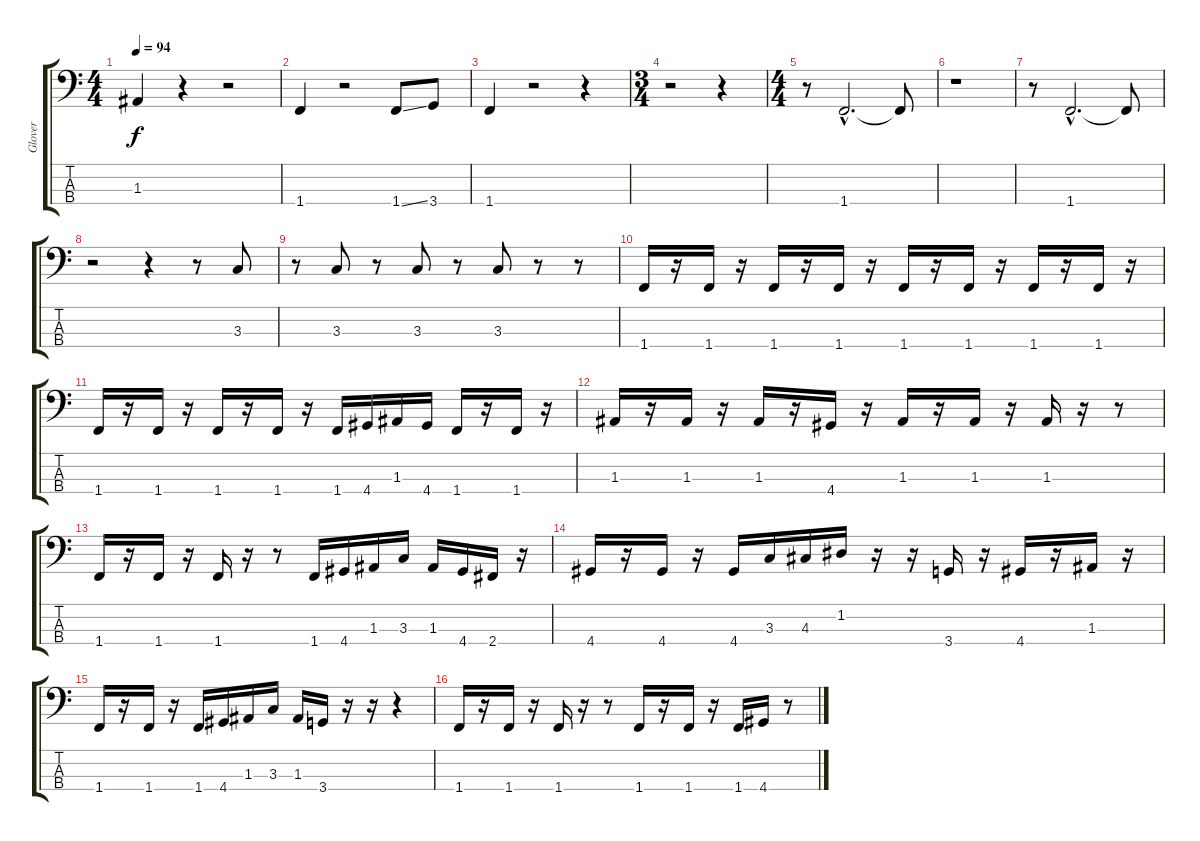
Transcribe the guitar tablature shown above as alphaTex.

\track ("Glover" "Glover") {instrument electricbassfinger}
\staff {score tabs}
\tuning (G2 D2 A1 E1) {hide}
\ts (4 4)
\tempo 94
\clef f4
\ks c
1.3.4{dy f} r.4 r.2 |
1.4.4 r.2 1.4{ss}.8 3.4.8 |
1.4.4 r.2 r.4 |
\ts (3 4)
r.2 r.4 |
\ts (4 4)
r.8 1.4{hac}.2{d} 1.4{t}.8 |
r.1 |
r.8 1.4{hac}.2{d} 1.4{t}.8 |
r.2 r.4 r.8 3.3.8 |
r.8 3.3.8 r.8 3.3.8 r.8 3.3.8 r.8 r.8 |
1.4.16 r.16 1.4.16 r.16 1.4.16 r.16 1.4.16 r.16 1.4.16 r.16 1.4.16 r.16 1.4.16 r.16 1.4.16 r.16 |
1.4.16 r.16 1.4.16 r.16 1.4.16 r.16 1.4.16 r.16 1.4.16 4.4.16 1.3.16 4.4.16 1.4.16 r.16 1.4.16 r.16 |
1.3.16 r.16 1.3.16 r.16 1.3.16 r.16 4.4.16 r.16 1.3.16 r.16 1.3.16 r.16 1.3.16 r.16 r.8 |
1.4.16 r.16 1.4.16 r.16 1.4.16 r.16 r.8 1.4.16 4.4.16 1.3.16 3.3.16 1.3.16 4.4.16 2.4.16 r.16 |
4.4.16 r.16 4.4.16 r.16 4.4.16 3.3.16 4.3.16 1.2.16 r.16 r.16 3.4.16 r.16 4.4.16 r.16 1.3.16 r.16 |
1.4.16 r.16 1.4.16 r.16 1.4.16 4.4.16 1.3.16 3.3.16 1.3.16 3.4.16 r.16 r.16 r.4 |
1.4.16 r.16 1.4.16 r.16 1.4.16 r.16 r.8 1.4.16 r.16 1.4.16 r.16 1.4.16 4.4.16 r.8
